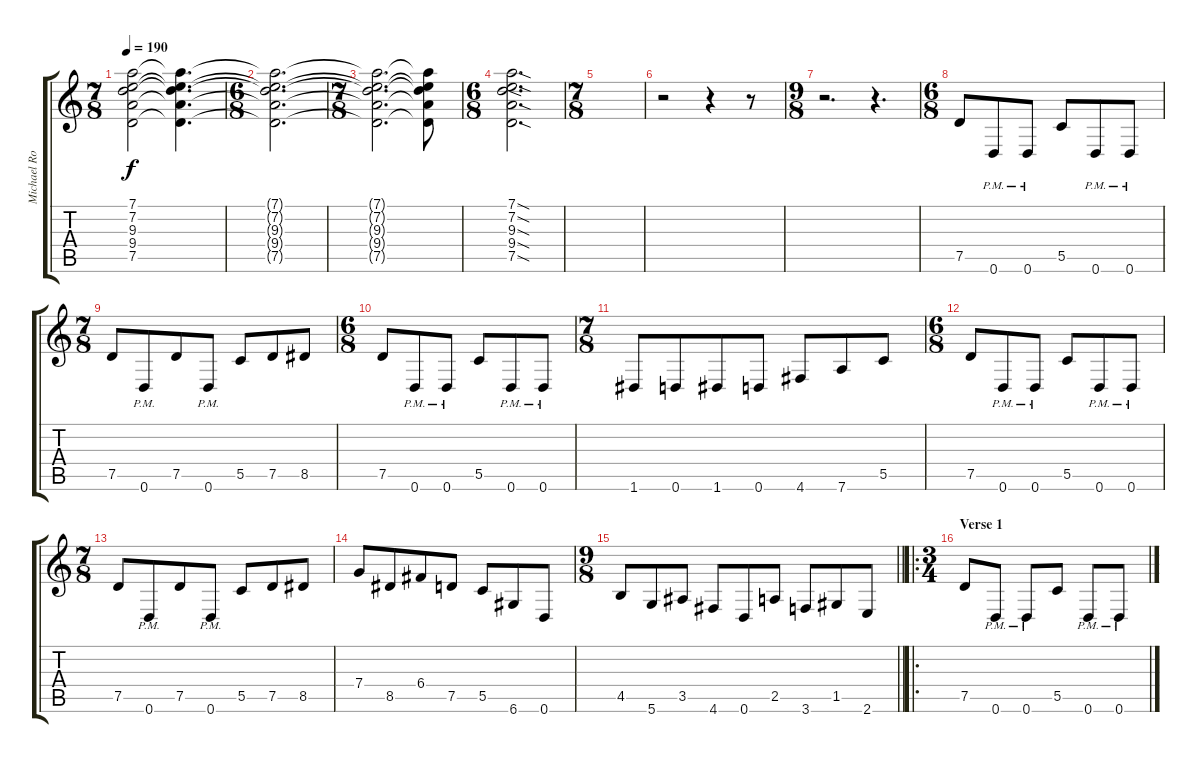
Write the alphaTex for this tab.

\track ("Michael Romeo - Guitar " "Michael Ro") {instrument overdrivenguitar}
\staff {score tabs}
\tuning (D4 A3 F3 C3 G2 D2) {hide}
\ts (7 8)
\tempo 190
\clef g2
\ks c
(7.1{t} 7.2{t} 9.3{t} 9.4{t} 7.5{t}).2{dy f} (7.1{t} 7.2{t} 9.3{t} 9.4{t} 7.5{t}).4{d} |
\ts (6 8)
(7.1{t} 7.2{t} 9.3{t} 9.4{t} 7.5{t}).2{d} |
\ts (7 8)
(7.1{t} 7.2{t} 9.3{t} 9.4{t} 7.5{t}).2{d} (7.1{t} 7.2{t} 9.3{t} 9.4{t} 7.5{t}).8 |
\ts (6 8)
(7.1{sod} 7.2{sod} 9.3{sod} 9.4{sod} 7.5{sod}).2{d} |
\ts (7 8)
|
r.2 r.4 r.8 |
\ts (9 8)
r.2{d} r.4{d} |
\ts (6 8)
7.5.8 0.6{pm}.8 0.6{pm}.8 5.5.8 0.6{pm}.8 0.6{pm}.8 |
\ts (7 8)
7.5.8 0.6{pm}.8 7.5.8 0.6{pm}.8 5.5.8 7.5.8 8.5.8 |
\ts (6 8)
7.5.8 0.6{pm}.8 0.6{pm}.8 5.5.8 0.6{pm}.8 0.6{pm}.8 |
\ts (7 8)
1.6.8 0.6.8 1.6.8 0.6.8 4.6.8 7.6.8 5.5.8 |
\ts (6 8)
7.5.8 0.6{pm}.8 0.6{pm}.8 5.5.8 0.6{pm}.8 0.6{pm}.8 |
\ts (7 8)
7.5.8 0.6{pm}.8 7.5.8 0.6{pm}.8 5.5.8 7.5.8 8.5.8 |
7.4.8 8.5.8 6.4.8 7.5.8 5.5.8 6.6.8 0.6.8 |
\ts (9 8)
\barLineRight lightlight
4.5.8 5.6.8 3.5.8 4.6.8 0.6.8 2.5.8 3.6.8 1.5.8 2.6.8 |
\ro
\ts (3 4)
\section ("" "Verse 1")
7.5.8 0.6{pm}.8 0.6{pm}.8 5.5.8 0.6{pm}.8 0.6{pm}.8
